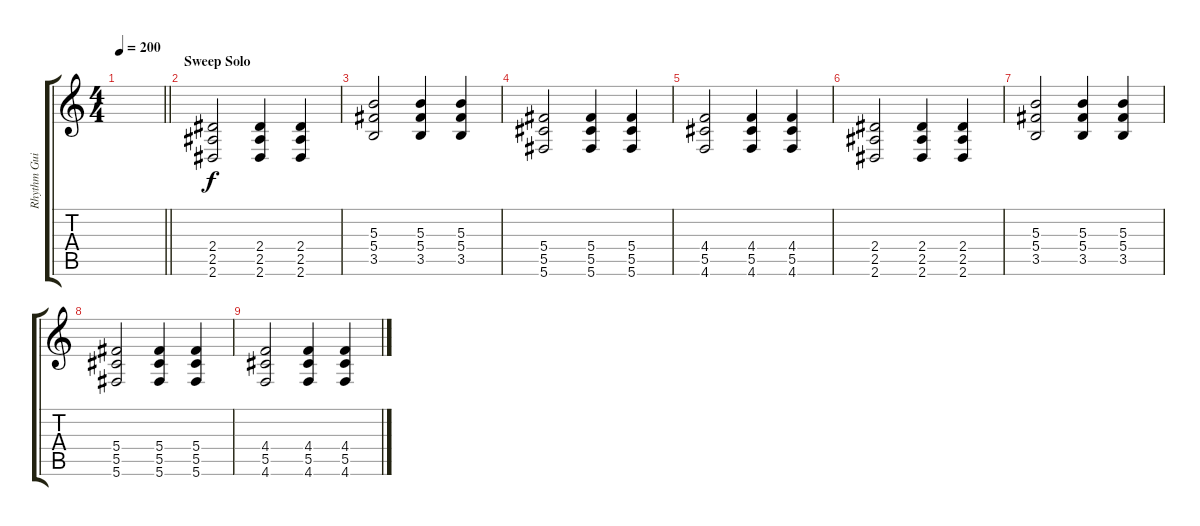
\track ("Rhythm Guitar" "Rhythm Gui") {instrument overdrivenguitar}
\staff {score tabs}
\tuning (Eb4 Bb3 Gb3 Db3 Ab2 Db2) {hide}
\ts (4 4)
\tempo 200
\clef g2
\barLineRight lightlight
\ks c
|
\section ("" "Sweep Solo")
(2.4 2.5 2.6).2 (2.4 2.5 2.6).4 (2.4 2.5 2.6).4 |
(5.3 5.4 3.5).2 (5.3 5.4 3.5).4 (5.3 5.4 3.5).4 |
(5.4 5.5 5.6).2 (5.4 5.5 5.6).4 (5.4 5.5 5.6).4 |
(4.4 5.5 4.6).2 (4.4 5.5 4.6).4 (4.4 5.5 4.6).4 |
(2.4 2.5 2.6).2 (2.4 2.5 2.6).4 (2.4 2.5 2.6).4 |
(5.3 5.4 3.5).2 (5.3 5.4 3.5).4 (5.3 5.4 3.5).4 |
(5.4 5.5 5.6).2 (5.4 5.5 5.6).4 (5.4 5.5 5.6).4 |
(4.4 5.5 4.6).2 (4.4 5.5 4.6).4 (4.4 5.5 4.6).4
